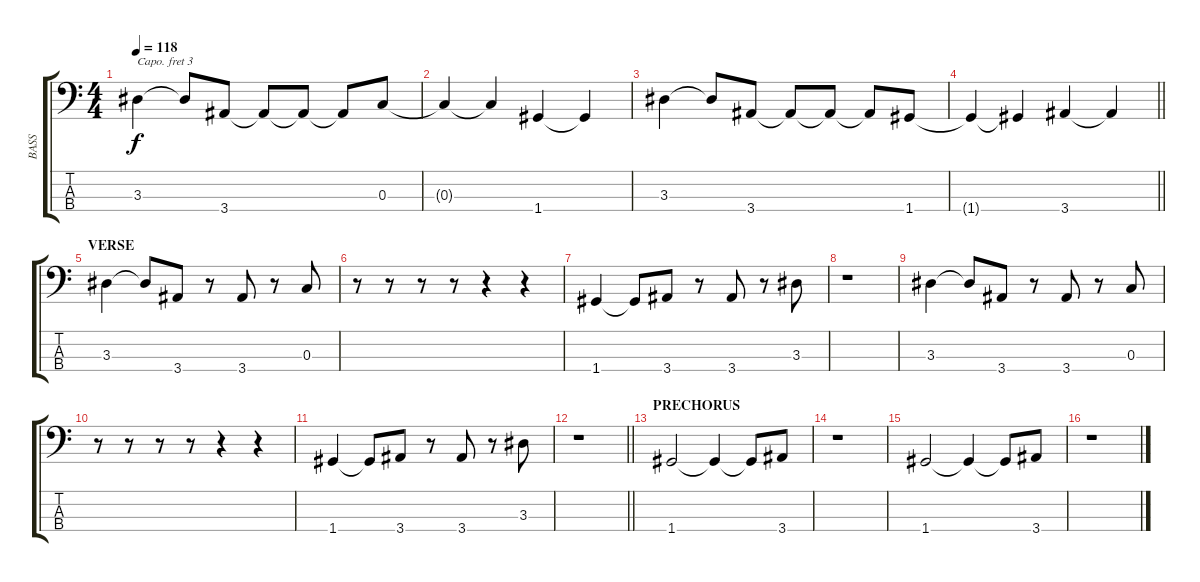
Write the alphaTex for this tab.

\track ("BASS" "BASS") {instrument acousticbass}
\staff {score tabs}
\capo 3
\tuning (G2 D2 A1 E1) {hide}
\ts (4 4)
\tempo 118
\clef f4
\ks c
3.3.4{dy f} 3.3{t}.8 3.4.8 3.4{t}.8 3.4{t}.8 3.4{t}.8 0.3.8 |
0.3{t}.4 0.3{t}.4 1.4.4 1.4{t}.4 |
3.3.4 3.3{t}.8 3.4.8 3.4{t}.8 3.4{t}.8 3.4{t}.8 1.4.8 |
\barLineRight lightlight
1.4{t}.4 1.4{t}.4 3.4.4 3.4{t}.4 |
\section ("" "VERSE")
3.3.4 3.3{t}.8 3.4.8 r.8 3.4.8 r.8 0.3.8 |
r.8 r.8 r.8 r.8 r.4 r.4 |
1.4.4 1.4{t}.8 3.4.8 r.8 3.4.8 r.8 3.3.8 |
r.1 |
3.3.4 3.3{t}.8 3.4.8 r.8 3.4.8 r.8 0.3.8 |
r.8 r.8 r.8 r.8 r.4 r.4 |
1.4.4 1.4{t}.8 3.4.8 r.8 3.4.8 r.8 3.3.8 |
\barLineRight lightlight
r.1 |
\section ("" "PRECHORUS")
1.4.2 1.4{t}.4 1.4{t}.8 3.4.8 |
r.1 |
1.4.2 1.4{t}.4 1.4{t}.8 3.4.8 |
r.1
